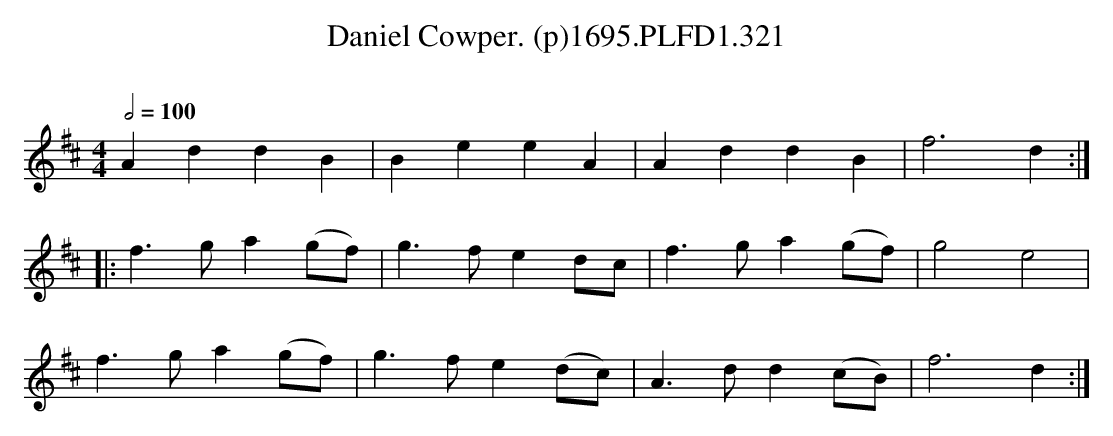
X:1
T:Daniel Cowper. (p)1695.PLFD1.321
M:4/4
L:1/4
Q:1/2=100
O:
K:D
AddB|BeeA|AddB|f3d:|
|:f>ga(g/f/)|g>fed/c/|f>ga(g/f/)|g2e2|
f>ga(g/f/)|g>fe(d/c/)|A>dd(c/B/)|f3d:|
